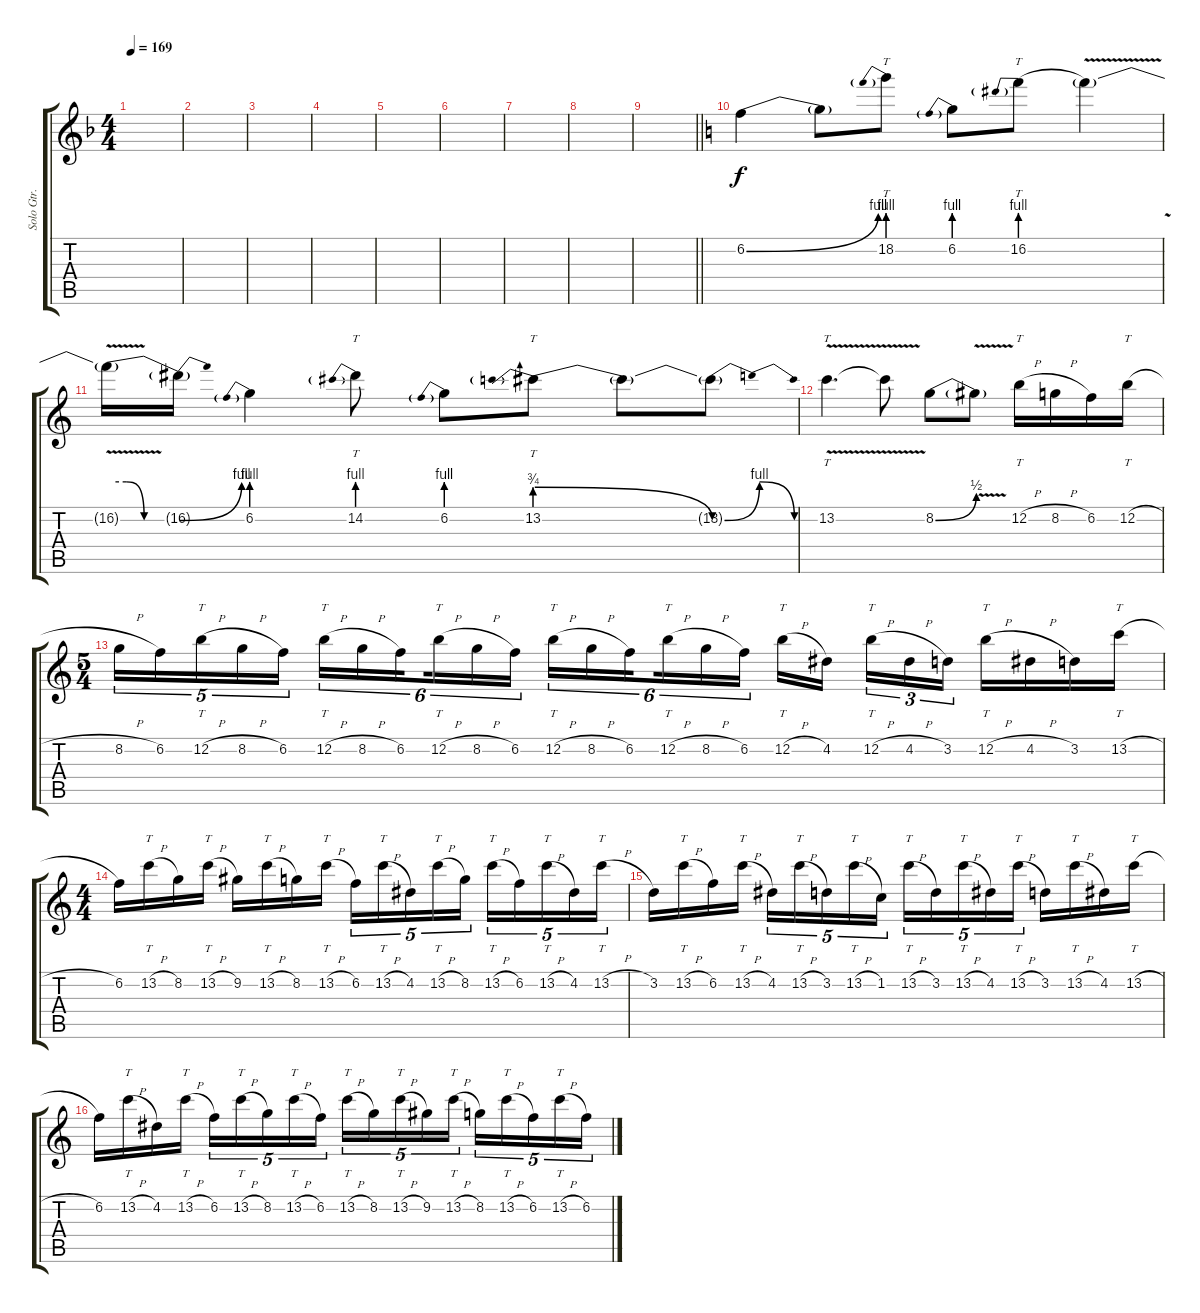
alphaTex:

\track ("Solo Gtr." "Solo Gtr.") {instrument distortionguitar}
\staff {score tabs}
\tuning (E4 B3 G3 D3 A2 E2) {hide}
\ts (4 4)
\tempo 169
\clef g2
\ks f
|
|
|
|
|
|
|
|
\barLineRight lightlight
|
\ks c
6.2{be (bend 0 0 60 4)}.4 6.2{t}.8 18.2{be (prebend 0 4 60 4)}.8{tt} 6.2{be (prebend 0 4 60 4)}.8 16.2{be (prebend 0 4 60 4)}.8{tt} 16.2{v t}.4 |
16.2{be (custom 0 4 15 4 30 0 60 0) t}.16 16.2{be (bend 0 0 60 4) t}.16 6.2{be (prebend 0 4 60 4)}.4 14.2{be (prebend 0 4 60 4)}.8{tt} 6.2{be (prebend 0 4 60 4)}.8 13.2{be (prebendrelease 0 3 60 0)}.8{tt} 13.2{t}.8 13.2{be (bendrelease 0 0 55 4 55 4 60 0) t}.8 |
13.2{v}.4{tt d} 13.2{t}.8 8.2{be (bend 0 0 60 2)}.8 8.2{v t}.8 12.2{h}.16{tt} 8.2{h}.16 6.2.16 12.2{h}.16{tt} |
\ts (5 4)
8.2{h}.16{tu (5 4)} 6.2.16{tu (5 4)} 12.2{h}.16{tt tu (5 4)} 8.2{h}.16{tu (5 4)} 6.2.16{tu (5 4)} 12.2{h}.16{tt tu (6 4)} 8.2{h}.16{tu (6 4)} 6.2.16{tu (6 4) beam splitsecondary} 12.2{h}.16{tt tu (6 4)} 8.2{h}.16{tu (6 4)} 6.2.16{tu (6 4)} 12.2{h}.16{tt tu (6 4)} 8.2{h}.16{tu (6 4)} 6.2.16{tu (6 4) beam splitsecondary} 12.2{h}.16{tt tu (6 4)} 8.2{h}.16{tu (6 4)} 6.2.16{tu (6 4)} 12.2{h}.16{tt} 4.2.16{beam splitsecondary} 12.2{h}.16{tt tu (3 2)} 4.2{h}.16{tu (3 2)} 3.2.16{tu (3 2)} 12.2{h}.16{tt} 4.2{h}.16 3.2.16 13.2{h}.16{tt} |
\ts (4 4)
6.2.16 13.2{h}.16{tt} 8.2.16 13.2{h}.16{tt} 9.2.16 13.2{h}.16{tt} 8.2.16 13.2{h}.16{tt} 6.2.16{tu (5 4)} 13.2{h}.16{tt tu (5 4)} 4.2.16{tu (5 4)} 13.2{h}.16{tt tu (5 4)} 8.2.16{tu (5 4)} 13.2{h}.16{tt tu (5 4)} 6.2.16{tu (5 4)} 13.2{h}.16{tt tu (5 4)} 4.2.16{tu (5 4)} 13.2{h}.16{tt tu (5 4)} |
3.2.16 13.2{h}.16{tt} 6.2.16 13.2{h}.16{tt} 4.2.16{tu (5 4)} 13.2{h}.16{tt tu (5 4)} 3.2.16{tu (5 4)} 13.2{h}.16{tt tu (5 4)} 1.2.16{tu (5 4)} 13.2{h}.16{tt tu (5 4)} 3.2.16{tu (5 4)} 13.2{h}.16{tt tu (5 4)} 4.2.16{tu (5 4)} 13.2{h}.16{tt tu (5 4)} 3.2.16 13.2{h}.16{tt} 4.2.16 13.2{h}.16{tt} |
6.2.16 13.2{h}.16{tt} 4.2.16 13.2{h}.16{tt} 6.2.16{tu (5 4)} 13.2{h}.16{tt tu (5 4)} 8.2.16{tu (5 4)} 13.2{h}.16{tt tu (5 4)} 6.2.16{tu (5 4)} 13.2{h}.16{tt tu (5 4)} 8.2.16{tu (5 4)} 13.2{h}.16{tt tu (5 4)} 9.2.16{tu (5 4)} 13.2{h}.16{tt tu (5 4)} 8.2.16{tu (5 4)} 13.2{h}.16{tt tu (5 4)} 6.2.16{tu (5 4)} 13.2{h}.16{tt tu (5 4)} 6.2.16{tu (5 4)}
